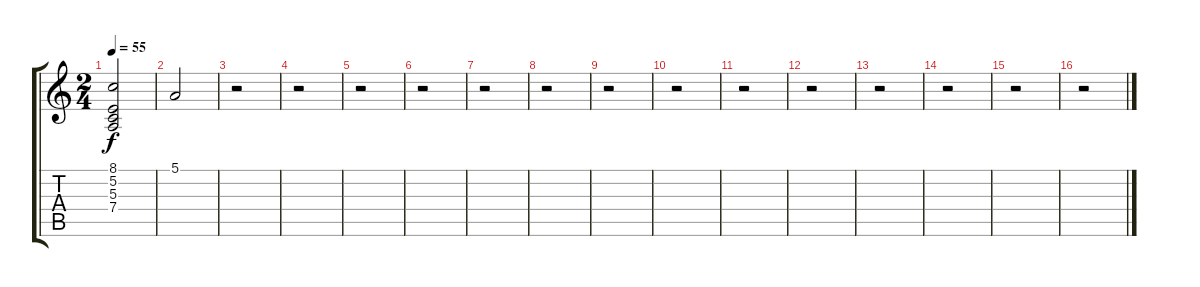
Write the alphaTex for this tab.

\track "" {instrument pad8sweep}
\staff {score tabs}
\tuning (E4 B3 G3 D3 A2 E2) {hide}
\ts (2 4)
\tempo 55
\clef g2
\ks c
(8.1 5.2 5.3 7.4).2{dy f instrument pad8sweep} |
5.1.2 |
r.2 |
r.2 |
r.2 |
r.2 |
r.2 |
r.2 |
r.2 |
r.2 |
r.2 |
r.2 |
r.2 |
r.2 |
r.2 |
r.2
